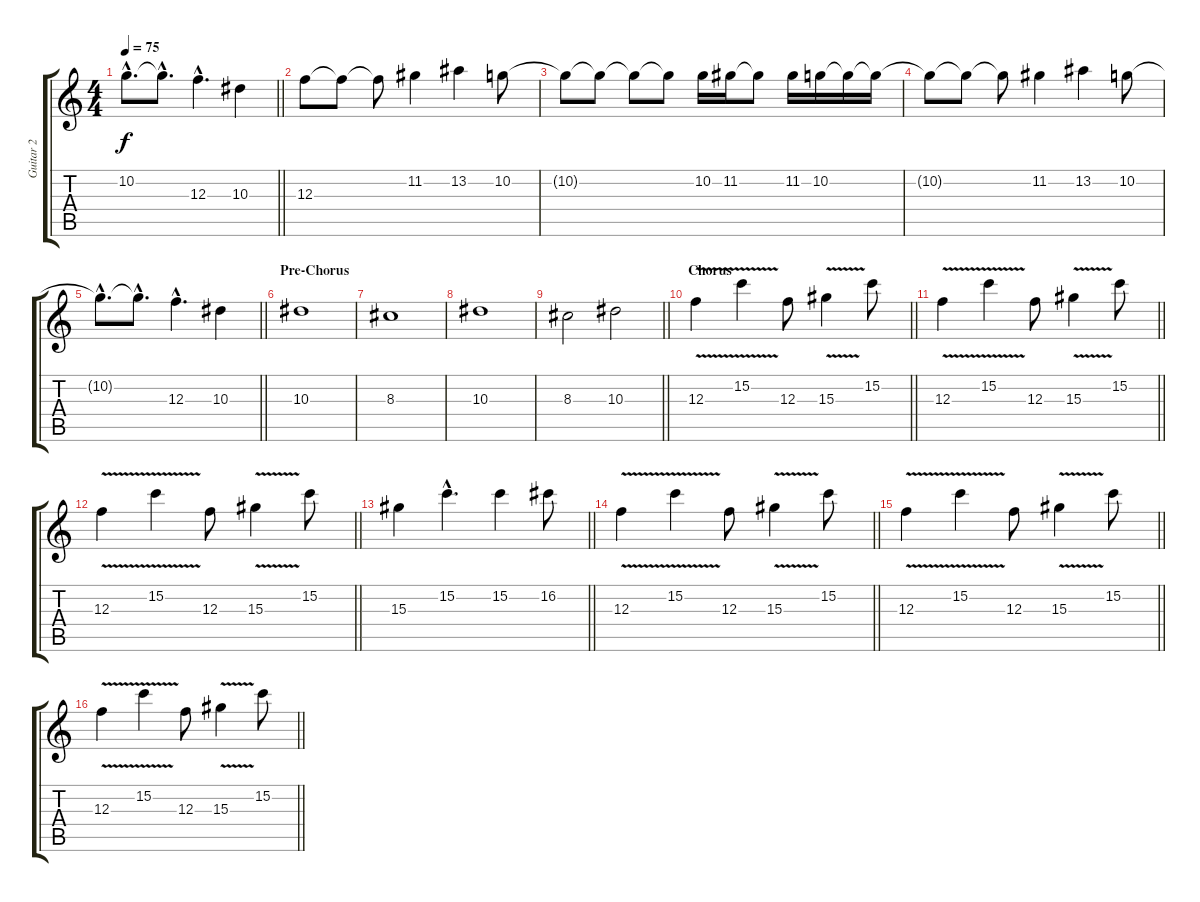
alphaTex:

\track ("Guitar 2" "Guitar 2") {instrument distortionguitar}
\staff {score tabs}
\tuning (D4 A3 F3 C3 G2 C2) {hide}
\ts (4 4)
\tempo 75
\clef g2
\barLineRight lightlight
\ks c
10.2{hac t}.8{d dy f} 10.2{hac t}.8{d} 12.3{hac}.4{d} 10.3.4 |
12.3.8 12.3{t}.8 12.3{t}.8 11.2.4 13.2.4 10.2.8 |
10.2{t}.8 10.2{t}.8 10.2{t}.8 10.2{t}.8 10.2.16 11.2.16 11.2{t}.8 11.2.16 10.2.16 10.2{t}.16 10.2{t}.16 |
10.2{t}.8 10.2{t}.8 10.2{t}.8 11.2.4 13.2.4 10.2.8 |
\barLineRight lightlight
10.2{hac t}.8{d} 10.2{hac t}.8{d} 12.3{hac}.4{d} 10.3.4 |
\section ("" "Pre-Chorus")
10.3.1 |
8.3.1 |
10.3.1 |
\barLineRight lightlight
8.3.2 10.3.2 |
\section ("" "Chorus")
\barLineRight lightlight
12.3{v}.4{volume 10 instrument distortionguitar} 15.2{v}.4 12.3.8 15.3{v}.4 15.2.8 |
\barLineRight lightlight
12.3{v}.4 15.2{v}.4 12.3.8 15.3{v}.4 15.2.8 |
\barLineRight lightlight
12.3{v}.4 15.2{v}.4 12.3.8 15.3{v}.4 15.2.8 |
\barLineRight lightlight
15.3.4 15.2{hac}.4{d} 15.2.4 16.2.8 |
\barLineRight lightlight
12.3{v}.4 15.2{v}.4 12.3.8 15.3{v}.4 15.2.8 |
\barLineRight lightlight
12.3{v}.4 15.2{v}.4 12.3.8 15.3{v}.4 15.2.8 |
\barLineRight lightlight
12.3{v}.4 15.2{v}.4 12.3.8 15.3{v}.4 15.2.8
